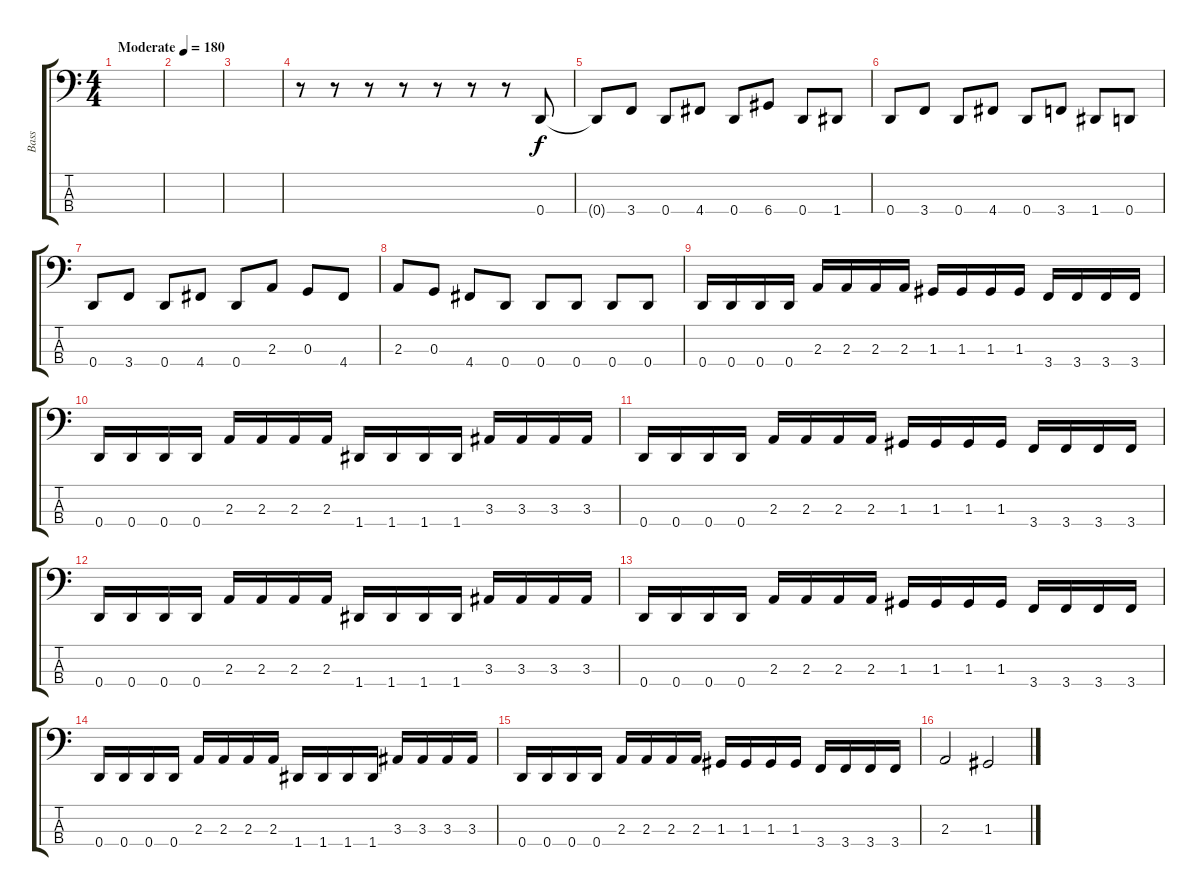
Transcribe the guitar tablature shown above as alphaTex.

\track ("Bass" "Bass") {instrument electricbasspick}
\staff {score tabs}
\tuning (F2 C2 G1 D1) {hide}
\ts (4 4)
\tempo (180 "Moderate")
\clef f4
\ks c
|
|
|
r.8 r.8 r.8 r.8 r.8 r.8 r.8 0.4.8 |
0.4{t}.8 3.4.8 0.4.8 4.4.8 0.4.8 6.4.8 0.4.8 1.4.8 |
0.4.8 3.4.8 0.4.8 4.4.8 0.4.8 3.4.8 1.4.8 0.4.8 |
0.4.8 3.4.8 0.4.8 4.4.8 0.4.8 2.3.8 0.3.8 4.4.8 |
2.3.8 0.3.8 4.4.8 0.4.8 0.4.8 0.4.8 0.4.8 0.4.8 |
0.4.16 0.4.16 0.4.16 0.4.16 2.3.16 2.3.16 2.3.16 2.3.16 1.3.16 1.3.16 1.3.16 1.3.16 3.4.16 3.4.16 3.4.16 3.4.16 |
0.4.16 0.4.16 0.4.16 0.4.16 2.3.16 2.3.16 2.3.16 2.3.16 1.4.16 1.4.16 1.4.16 1.4.16 3.3.16 3.3.16 3.3.16 3.3.16 |
0.4.16 0.4.16 0.4.16 0.4.16 2.3.16 2.3.16 2.3.16 2.3.16 1.3.16 1.3.16 1.3.16 1.3.16 3.4.16 3.4.16 3.4.16 3.4.16 |
0.4.16 0.4.16 0.4.16 0.4.16 2.3.16 2.3.16 2.3.16 2.3.16 1.4.16 1.4.16 1.4.16 1.4.16 3.3.16 3.3.16 3.3.16 3.3.16 |
0.4.16 0.4.16 0.4.16 0.4.16 2.3.16 2.3.16 2.3.16 2.3.16 1.3.16 1.3.16 1.3.16 1.3.16 3.4.16 3.4.16 3.4.16 3.4.16 |
0.4.16 0.4.16 0.4.16 0.4.16 2.3.16 2.3.16 2.3.16 2.3.16 1.4.16 1.4.16 1.4.16 1.4.16 3.3.16 3.3.16 3.3.16 3.3.16 |
0.4.16 0.4.16 0.4.16 0.4.16 2.3.16 2.3.16 2.3.16 2.3.16 1.3.16 1.3.16 1.3.16 1.3.16 3.4.16 3.4.16 3.4.16 3.4.16 |
2.3.2 1.3.2
